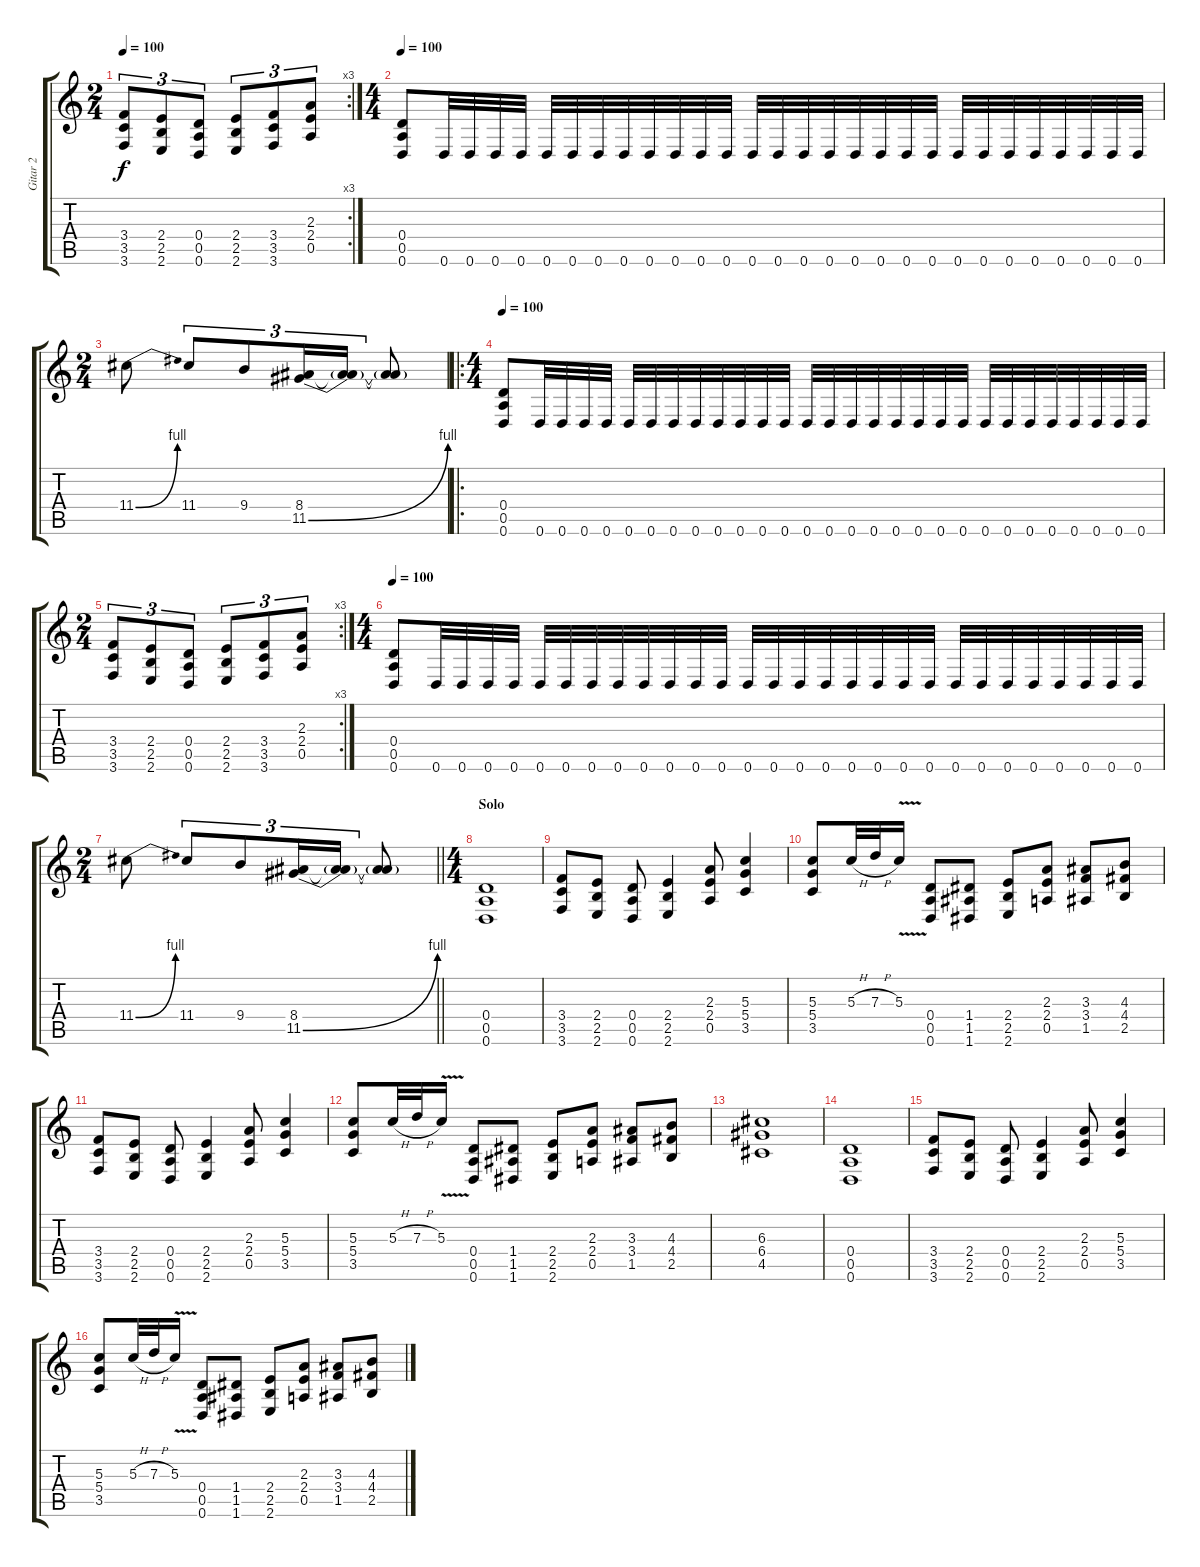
\track ("Gitar 2" "Gitar 2") {instrument overdrivenguitar}
\staff {score tabs}
\tuning (E4 B3 G3 D3 A2 D2) {hide}
\rc 3
\ts (2 4)
\tempo 100
\clef g2
\ks c
(3.4 3.5 3.6).8{tu (3 2) dy f} (2.4 2.5 2.6).8{tu (3 2)} (0.4 0.5 0.6).8{tu (3 2)} (2.4 2.5 2.6).8{tu (3 2)} (3.4 3.5 3.6).8{tu (3 2)} (2.3 2.4 0.5).8{tu (3 2)} |
\ts (4 4)
\tempo 100
(0.4 0.5 0.6).8 0.6.32 0.6.32 0.6.32 0.6.32 0.6.32 0.6.32 0.6.32 0.6.32 0.6.32 0.6.32 0.6.32 0.6.32 0.6.32 0.6.32 0.6.32 0.6.32 0.6.32 0.6.32 0.6.32 0.6.32 0.6.32 0.6.32 0.6.32 0.6.32 0.6.32 0.6.32 0.6.32 0.6.32 |
\ts (2 4)
11.4{be (bend 0 0 60 4)}.8 11.4.8{tu (3 2)} 9.4.8{tu (3 2)} (8.4 11.5{be (bend 0 0 60 4)}).16{tu (3 2)} (8.4{t} 11.5{t}).16{tu (3 2)} (8.4{t} 11.5{t}).8 |
\ro
\ts (4 4)
\tempo 100
(0.4 0.5 0.6).8 0.6.32 0.6.32 0.6.32 0.6.32 0.6.32 0.6.32 0.6.32 0.6.32 0.6.32 0.6.32 0.6.32 0.6.32 0.6.32 0.6.32 0.6.32 0.6.32 0.6.32 0.6.32 0.6.32 0.6.32 0.6.32 0.6.32 0.6.32 0.6.32 0.6.32 0.6.32 0.6.32 0.6.32 |
\rc 3
\ts (2 4)
(3.4 3.5 3.6).8{tu (3 2)} (2.4 2.5 2.6).8{tu (3 2)} (0.4 0.5 0.6).8{tu (3 2)} (2.4 2.5 2.6).8{tu (3 2)} (3.4 3.5 3.6).8{tu (3 2)} (2.3 2.4 0.5).8{tu (3 2)} |
\ts (4 4)
\tempo 100
(0.4 0.5 0.6).8 0.6.32 0.6.32 0.6.32 0.6.32 0.6.32 0.6.32 0.6.32 0.6.32 0.6.32 0.6.32 0.6.32 0.6.32 0.6.32 0.6.32 0.6.32 0.6.32 0.6.32 0.6.32 0.6.32 0.6.32 0.6.32 0.6.32 0.6.32 0.6.32 0.6.32 0.6.32 0.6.32 0.6.32 |
\ts (2 4)
\barLineRight lightlight
11.4{be (bend 0 0 60 4)}.8 11.4.8{tu (3 2)} 9.4.8{tu (3 2)} (8.4 11.5{be (bend 0 0 60 4)}).16{tu (3 2)} (8.4{t} 11.5{t}).16{tu (3 2)} (8.4{t} 11.5{t}).8 |
\ts (4 4)
\section ("" "Solo")
(0.4 0.5 0.6).1 |
(3.4 3.5 3.6).8 (2.4 2.5 2.6).8 (0.4 0.5 0.6).8 (2.4 2.5 2.6).4 (2.3 2.4 0.5).8 (5.3 5.4 3.5).4 |
(5.3 5.4 3.5).8 5.3{h}.32 7.3{h}.32 5.3{v}.16 (0.4 0.5 0.6).8 (1.4 1.5 1.6).8 (2.4 2.5 2.6).8 (2.3 2.4 0.5).8 (3.3 3.4 1.5).8 (4.3 4.4 2.5).8 |
(3.4 3.5 3.6).8 (2.4 2.5 2.6).8 (0.4 0.5 0.6).8 (2.4 2.5 2.6).4 (2.3 2.4 0.5).8 (5.3 5.4 3.5).4 |
(5.3 5.4 3.5).8 5.3{h}.32 7.3{h}.32 5.3{v}.16 (0.4 0.5 0.6).8 (1.4 1.5 1.6).8 (2.4 2.5 2.6).8 (2.3 2.4 0.5).8 (3.3 3.4 1.5).8 (4.3 4.4 2.5).8 |
(6.3 6.4 4.5).1 |
(0.4 0.5 0.6).1 |
(3.4 3.5 3.6).8 (2.4 2.5 2.6).8 (0.4 0.5 0.6).8 (2.4 2.5 2.6).4 (2.3 2.4 0.5).8 (5.3 5.4 3.5).4 |
(5.3 5.4 3.5).8 5.3{h}.32 7.3{h}.32 5.3{v}.16 (0.4 0.5 0.6).8 (1.4 1.5 1.6).8 (2.4 2.5 2.6).8 (2.3 2.4 0.5).8 (3.3 3.4 1.5).8 (4.3 4.4 2.5).8
